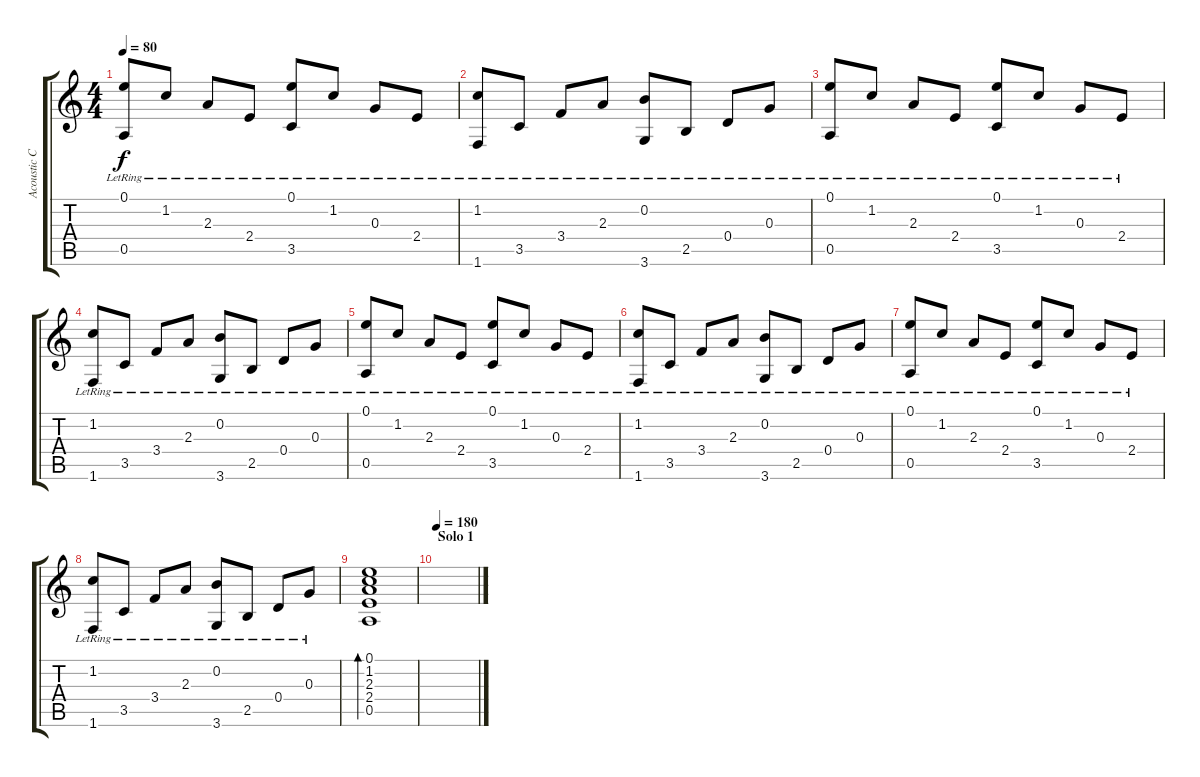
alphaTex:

\track ("Acoustic Chords" "Acoustic C") {instrument acousticguitarsteel}
\staff {score tabs}
\tuning (E4 B3 G3 D3 A2 E2) {hide}
\ts (4 4)
\tempo 80
\clef g2
\ks c
(0.1{lr} 0.5{lr}).8{dy f} 1.2{lr}.8 2.3{lr}.8 2.4{lr}.8 (0.1{lr} 3.5{lr}).8 1.2{lr}.8 0.3{lr}.8 2.4{lr}.8 |
(1.2{lr} 1.6{lr}).8 3.5{lr}.8 3.4{lr}.8 2.3{lr}.8 (0.2{lr} 3.6{lr}).8 2.5{lr}.8 0.4{lr}.8 0.3{lr}.8 |
(0.1{lr} 0.5{lr}).8 1.2{lr}.8 2.3{lr}.8 2.4{lr}.8 (0.1{lr} 3.5{lr}).8 1.2{lr}.8 0.3{lr}.8 2.4{lr}.8 |
(1.2{lr} 1.6{lr}).8 3.5{lr}.8 3.4{lr}.8 2.3{lr}.8 (0.2{lr} 3.6{lr}).8 2.5{lr}.8 0.4{lr}.8 0.3{lr}.8 |
(0.1{lr} 0.5{lr}).8 1.2{lr}.8 2.3{lr}.8 2.4{lr}.8 (0.1{lr} 3.5{lr}).8 1.2{lr}.8 0.3{lr}.8 2.4{lr}.8 |
(1.2{lr} 1.6{lr}).8 3.5{lr}.8 3.4{lr}.8 2.3{lr}.8 (0.2{lr} 3.6{lr}).8 2.5{lr}.8 0.4{lr}.8 0.3{lr}.8 |
(0.1{lr} 0.5{lr}).8 1.2{lr}.8 2.3{lr}.8 2.4{lr}.8 (0.1{lr} 3.5{lr}).8 1.2{lr}.8 0.3{lr}.8 2.4{lr}.8 |
(1.2{lr} 1.6{lr}).8 3.5{lr}.8 3.4{lr}.8 2.3{lr}.8 (0.2{lr} 3.6{lr}).8 2.5{lr}.8 0.4{lr}.8 0.3{lr}.8 |
(0.1 1.2 2.3 2.4 0.5).1{bd 480} |
\section ("" "Solo 1")
\tempo 180
